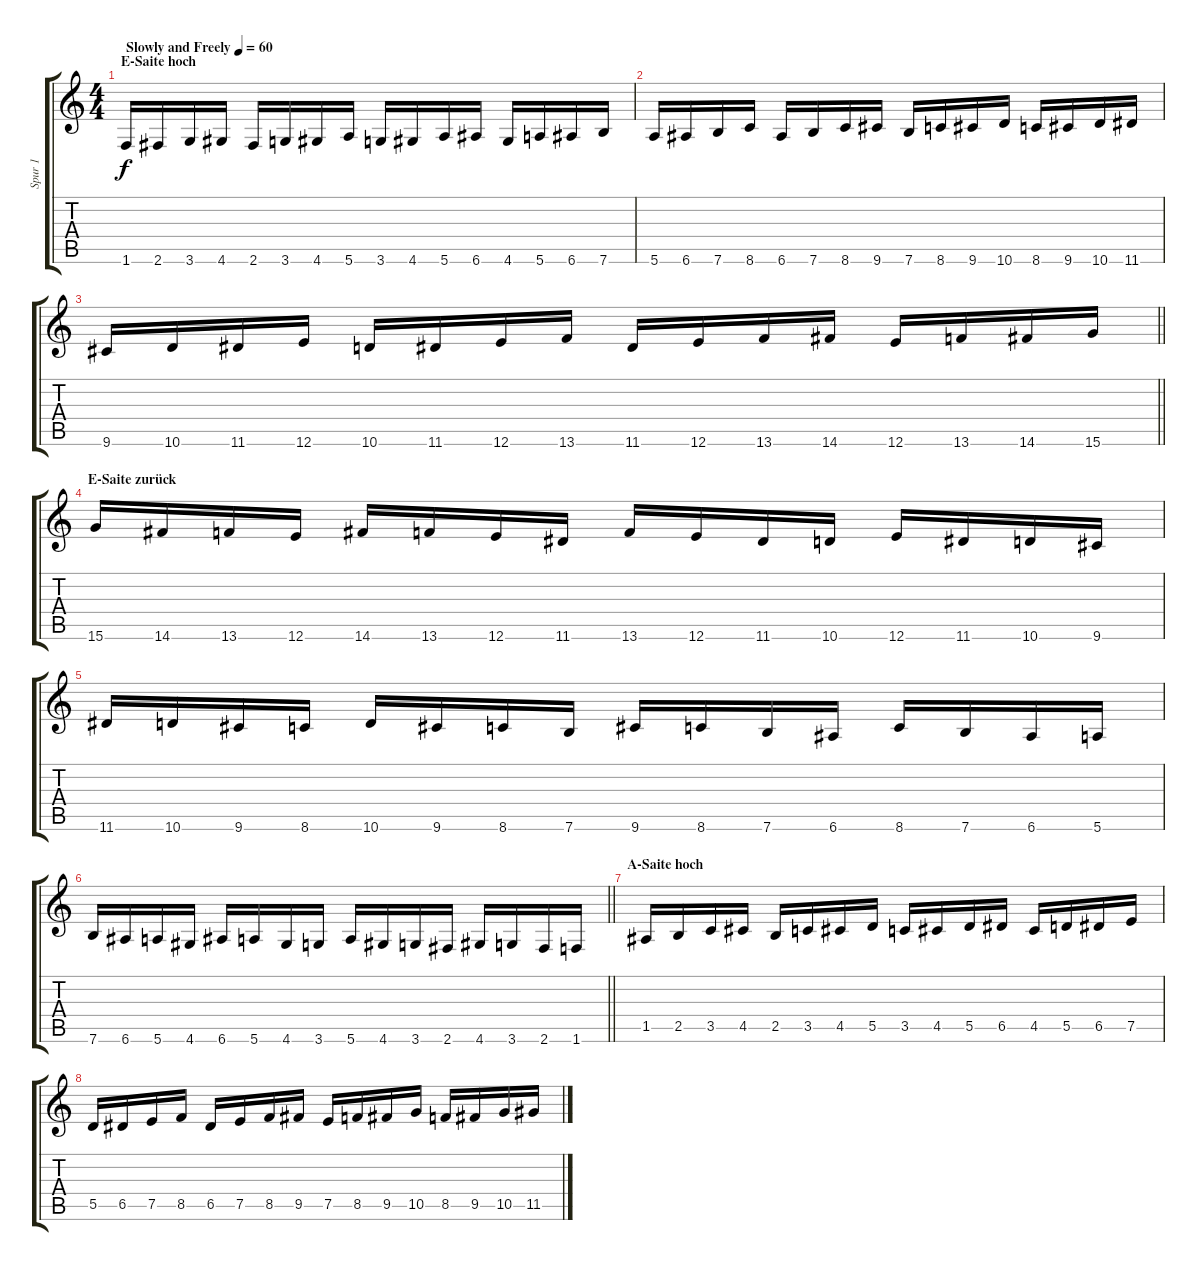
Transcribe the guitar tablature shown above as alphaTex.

\track ("Spur 1" "Spur 1") {instrument acousticguitarsteel}
\staff {score tabs}
\tuning (E4 B3 G3 D3 A2 E2) {hide}
\ts (4 4)
\section ("" "E-Saite hoch")
\tempo (60 "Slowly and Freely")
\clef g2
\ks c
1.6.16{dy f instrument acousticguitarsteel} 2.6.16 3.6.16 4.6.16 2.6.16 3.6.16 4.6.16 5.6.16 3.6.16 4.6.16 5.6.16 6.6.16 4.6.16 5.6.16 6.6.16 7.6.16 |
5.6.16 6.6.16 7.6.16 8.6.16 6.6.16 7.6.16 8.6.16 9.6.16 7.6.16 8.6.16 9.6.16 10.6.16 8.6.16 9.6.16 10.6.16 11.6.16 |
\barLineRight lightlight
9.6.16 10.6.16 11.6.16 12.6.16 10.6.16 11.6.16 12.6.16 13.6.16 11.6.16 12.6.16 13.6.16 14.6.16 12.6.16 13.6.16 14.6.16 15.6.16 |
\section ("" "E-Saite zurück")
15.6.16 14.6.16 13.6.16 12.6.16 14.6.16 13.6.16 12.6.16 11.6.16 13.6.16 12.6.16 11.6.16 10.6.16 12.6.16 11.6.16 10.6.16 9.6.16 |
11.6.16 10.6.16 9.6.16 8.6.16 10.6.16 9.6.16 8.6.16 7.6.16 9.6.16 8.6.16 7.6.16 6.6.16 8.6.16 7.6.16 6.6.16 5.6.16 |
\barLineRight lightlight
7.6.16 6.6.16 5.6.16 4.6.16 6.6.16 5.6.16 4.6.16 3.6.16 5.6.16 4.6.16 3.6.16 2.6.16 4.6.16 3.6.16 2.6.16 1.6.16 |
\section ("" "A-Saite hoch")
1.5.16 2.5.16 3.5.16 4.5.16 2.5.16 3.5.16 4.5.16 5.5.16 3.5.16 4.5.16 5.5.16 6.5.16 4.5.16 5.5.16 6.5.16 7.5.16 |
5.5.16 6.5.16 7.5.16 8.5.16 6.5.16 7.5.16 8.5.16 9.5.16 7.5.16 8.5.16 9.5.16 10.5.16 8.5.16 9.5.16 10.5.16 11.5.16
